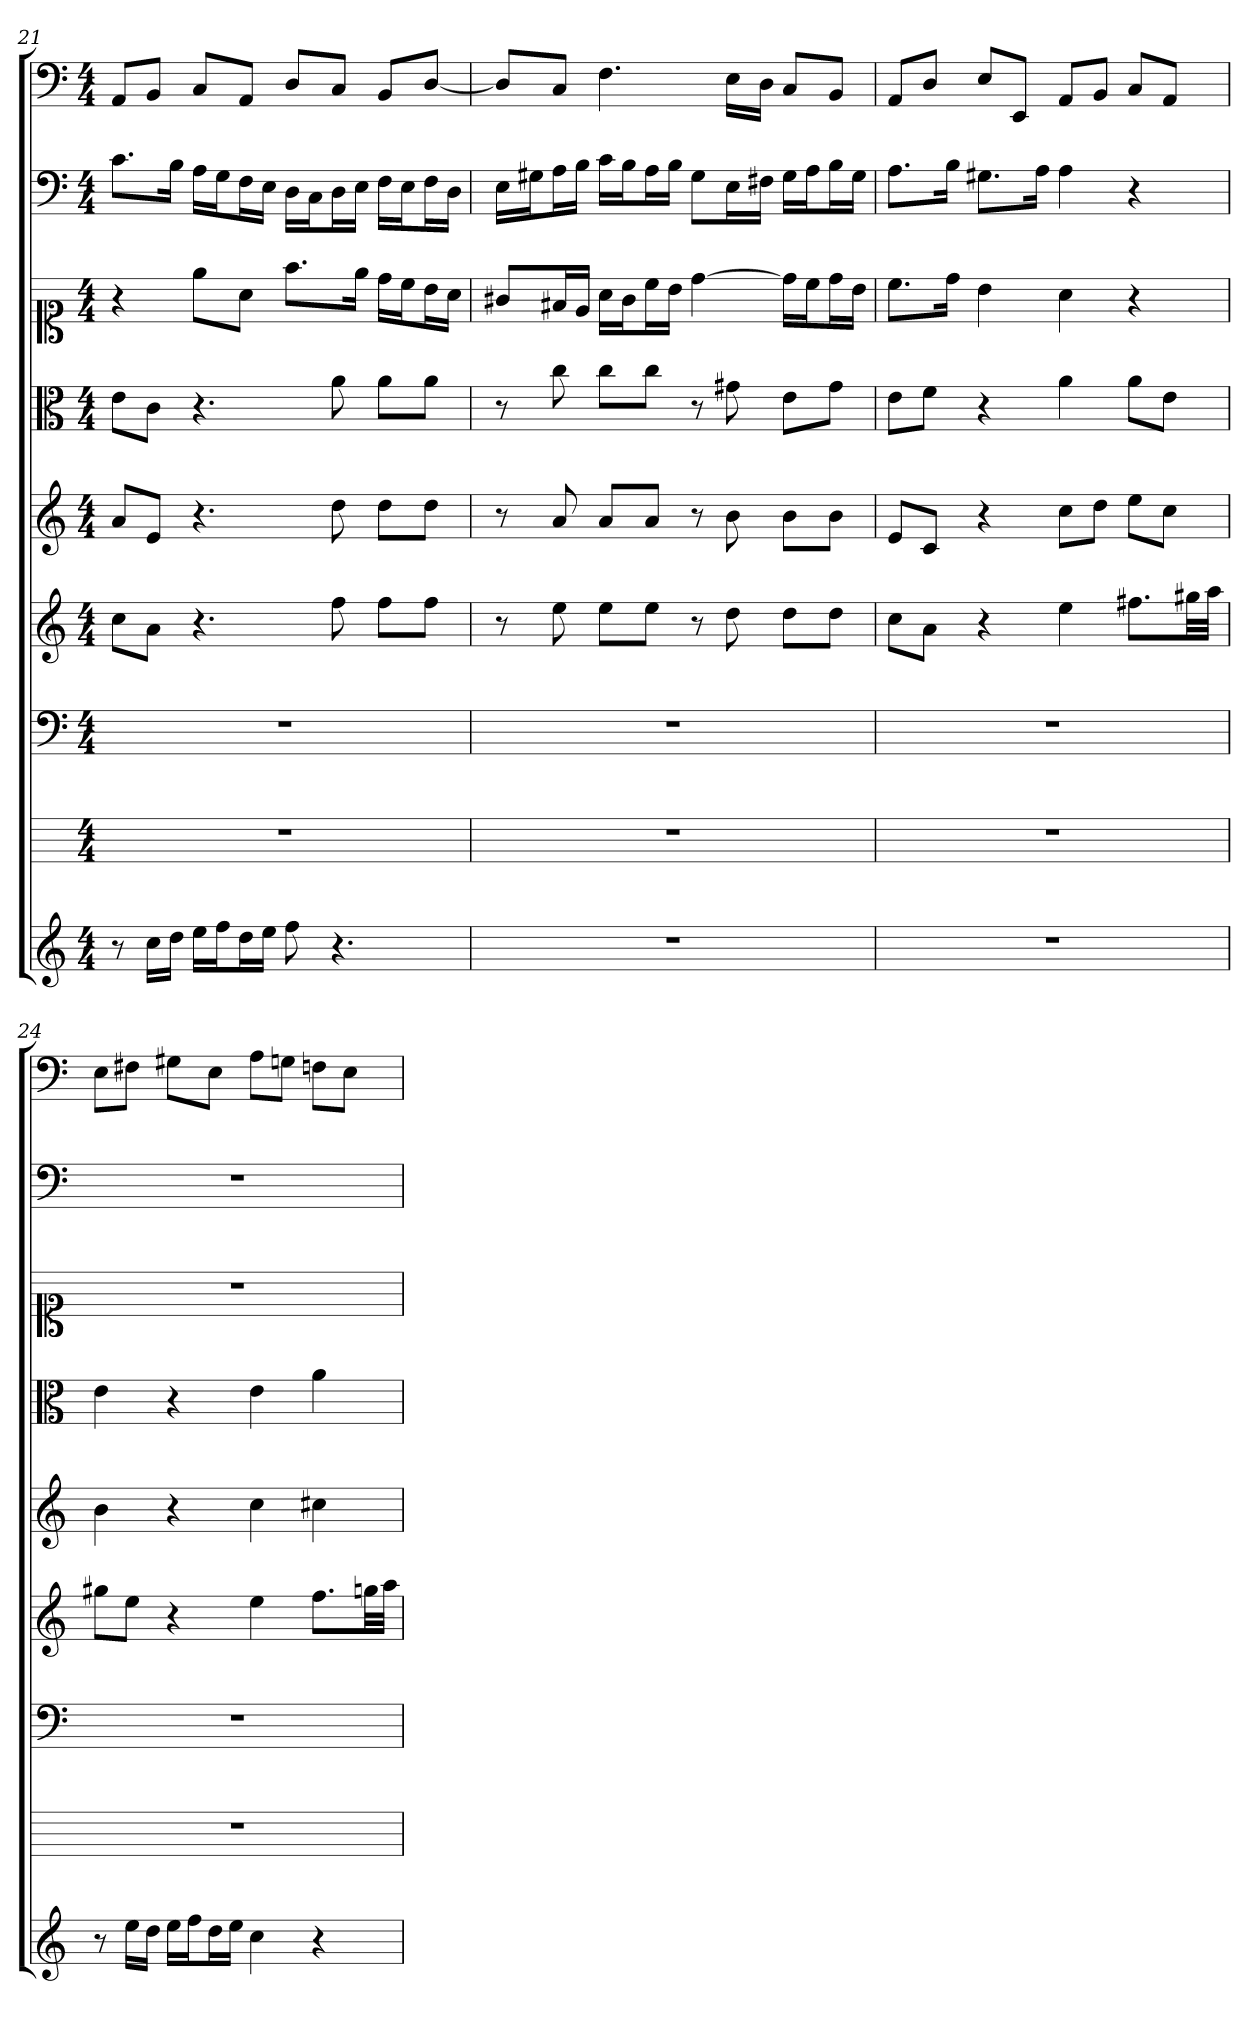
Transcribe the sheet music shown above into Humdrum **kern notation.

**kern	**kern	**kern	**kern	**kern	**kern	**kern	**kern	**kern
*part9	*part8	*part7	*part6	*part5	*part4	*part3	*part2	*part1
*staff9	*staff8	*staff7	*staff6	*staff5	*staff4	*staff3	*staff2	*staff1
*	*	*clefF4	*	*	*clefC3	*clefC1	*clefF4	*clefF4
*k[]	*k[]	*k[]	*k[]	*k[]	*k[]	*k[]	*k[]	*k[]
*C:	*C:	*C:	*C:	*C:	*C:	*C:	*C:	*C:
*M4/4	*M4/4	*M4/4	*M4/4	*M4/4	*M4/4	*M4/4	*M4/4	*M4/4
=21	=21	=21	=21	=21	=21	=21	=21	=21
8r	1r	1r	8ccL	8aL	8e\L	4r	8.c\L	8AA/L
16ccLL	.	.	8aJ	8eJ	8c\J	.	.	8BB/J
16ddJJ	.	.	.	.	.	.	16B\Jk	.
16eeLL	.	.	4.r	4.r	4.r	8ee\L	16A\LL	8C/L
16ffJ	.	.	.	.	.	.	16G\J	.
16ddL	.	.	.	.	.	8a\J	16F\L	8AA/J
16eeJJ	.	.	.	.	.	.	16E\JJ	.
8ff	.	.	.	.	.	8.ff\L	16D\LL	8D/L
.	.	.	.	.	.	.	16C\J	.
4.r	.	.	8ff	8dd	8a	.	16D\L	8C/J
.	.	.	.	.	.	16ee\Jk	16E\JJ	.
.	.	.	8ffL	8ddL	8a\L	16dd\LL	16F\LL	8BB/L
.	.	.	.	.	.	16cc\J	16E\J	.
.	.	.	8ffJ	8ddJ	8a\J	16b\L	16F\L	[8D/J
.	.	.	.	.	.	16a\JJ	16D\JJ	.
=22	=22	=22	=22	=22	=22	=22	=22	=22
1r	1r	1r	8r	8r	8r	8g#X/L	16E\LL	8D/L]
.	.	.	.	.	.	.	16G#X\J	.
.	.	.	8ee	8a	8cc	16f#X/L	16A\L	8C/J
.	.	.	.	.	.	16e/JJ	16B\JJ	.
.	.	.	8eeL	8aL	8cc\L	16a\LL	16c\LL	4.F
.	.	.	.	.	.	16g#\J	16B\J	.
.	.	.	8eeJ	8aJ	8cc\J	16cc\L	16A\L	.
.	.	.	.	.	.	16b\JJ	16B\JJ	.
.	.	.	8r	8r	8r	[4dd	8G#\L	.
.	.	.	8dd	8b	8g#X	.	16E\L	16E\LL
.	.	.	.	.	.	.	16F#X\JJ	16D\JJ
.	.	.	8ddL	8bL	8e\L	16dd\LL]	16G#\LL	8C/L
.	.	.	.	.	.	16cc\J	16A\J	.
.	.	.	8ddJ	8bJ	8g#\J	16dd\L	16B\L	8BB/J
.	.	.	.	.	.	16b\JJ	16G#\JJ	.
=23	=23	=23	=23	=23	=23	=23	=23	=23
1r	1r	1r	8ccL	8eL	8e\L	8.cc\L	8.A\L	8AA/L
.	.	.	8aJ	8cJ	8f\J	.	.	8D/J
.	.	.	.	.	.	16dd\Jk	16B\Jk	.
.	.	.	4r	4r	4r	4b	8.G#X\L	8E/L
.	.	.	.	.	.	.	.	8EE/J
.	.	.	.	.	.	.	16A\Jk	.
.	.	.	4ee	8ccL	4a	4a	4A	8AA/L
.	.	.	.	8ddJ	.	.	.	8BB/J
.	.	.	8.ff#XL	8eeL	8a\L	4r	4r	8C/L
.	.	.	.	8ccJ	8e\J	.	.	8AA/J
.	.	.	32gg#XLL	.	.	.	.	.
.	.	.	32aaJJJ	.	.	.	.	.
=24	=24	=24	=24	=24	=24	=24	=24	=24
8r	1r	1r	8gg#XL	4b	4e	1r	1r	8E\L
16eeLL	.	.	8eeJ	.	.	.	.	8F#X\J
16ddJJ	.	.	.	.	.	.	.	.
16eeLL	.	.	4r	4r	4r	.	.	8G#X\L
16ffJ	.	.	.	.	.	.	.	.
16ddL	.	.	.	.	.	.	.	8E\J
16eeJJ	.	.	.	.	.	.	.	.
4cc	.	.	4ee	4cc	4e	.	.	8A\L
.	.	.	.	.	.	.	.	8Gn\J
4r	.	.	8.ffL	4cc#X	4a	.	.	8Fn\L
.	.	.	.	.	.	.	.	8E\J
.	.	.	32ggnLL	.	.	.	.	.
.	.	.	32aaJJJ	.	.	.	.	.
=	=	=	=	=	=	=	=	=
*-	*-	*-	*-	*-	*-	*-	*-	*-
